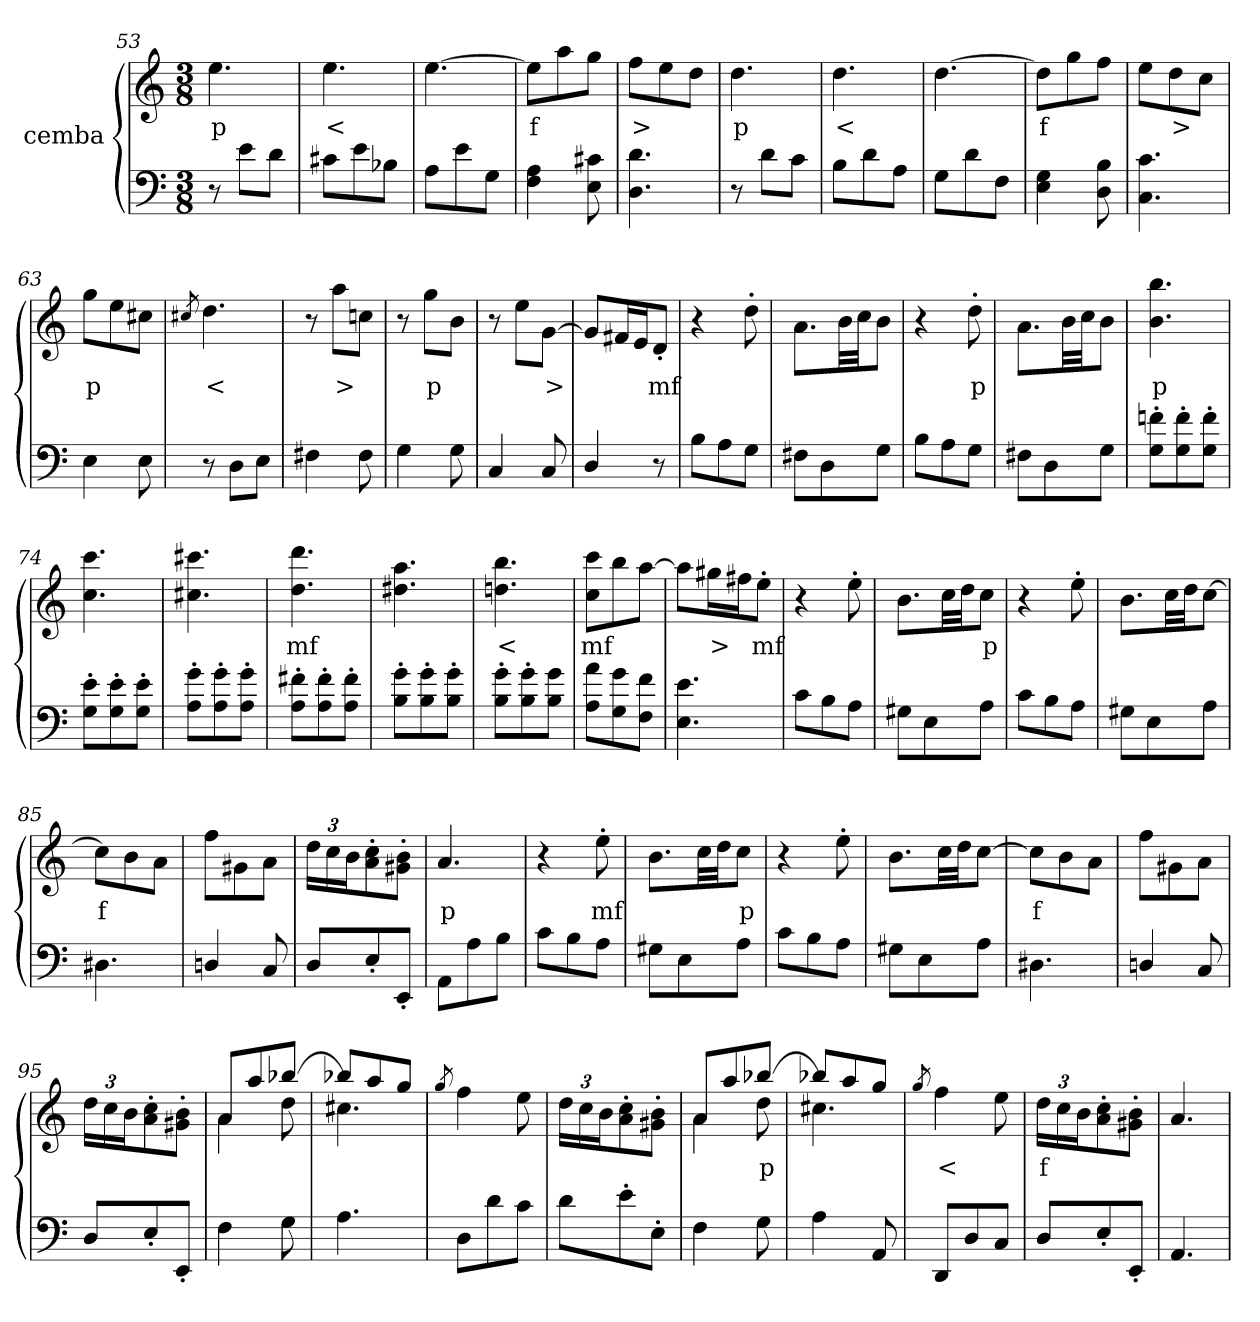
**kern	**kern	**text
*part2	*part1	*part1
*staff2	*staff1	*staff1
*I"cemba	*I"cemba	*
*clefF4	*clefG2	*
*k[]	*k[]	*
*a:	*a:	*
*M3/8	*M3/8	*
=53	=53	=53
8r	4.ee\	p
8e\L	.	.
8d\J	.	.
=54	=54	=54
8c#X\L	4.ee\	<
8e\	.	.
8B-X\J	.	.
=55	=55	=55
8A\L	[4.ee\	.
8e\	.	.
8G\J	.	.
=56	=56	=56
4F\ 4A\	8ee\L]	f
.	8aa\	.
8E\ 8c#X\	8gg\J	.
=57	=57	=57
4.D\ 4.d\	8ff\L	>
.	8ee\	.
.	8dd\J	.
=58	=58	=58
8r	4.dd\	p
8d\L	.	.
8c\J	.	.
=59	=59	=59
8B\L	4.dd\	<
8d\	.	.
8A\J	.	.
=60	=60	=60
8G\L	[4.dd\	.
8d\	.	.
8F\J	.	.
=61	=61	=61
4E\ 4G\	8dd\L]	f
.	8gg\	.
8D\ 8B\	8ff\J	.
=62	=62	=62
4.C\ 4.c\	8ee\L	.
.	8dd\	>
.	8cc\J	.
=63	=63	=63
4E\	8gg\L	p
.	8ee\	.
8E\	8cc#X\J	.
=64	=64	=64
.	8qcc#X/	.
8r	4.dd\	<
8D\L	.	.
8E\J	.	.
=65	=65	=65
4F#X\	8r	.
.	8aa\L	>
8F#\	8ccn\J	.
=66	=66	=66
4G\	8r	.
.	8gg\L	p
8G\	8b\J	.
=67	=67	=67
4C/	8r	.
.	8ee\L	.
8C/	[8g\J	>
=68	=68	=68
4D/	8g/L]	.
.	16f#X/L	.
.	16e/J	.
8r	8d'>/J	mf
=69	=69	=69
8B\L	4r	.
8A\	.	.
8G\J	8dd'>\	.
=70	=70	=70
8F#X\L	8.a\L	.
8D\	.	.
.	32b\LL	.
.	32cc\JJ	.
8G\J	8b\J	.
=71	=71	=71
8B\L	4r	.
8A\	.	.
8G\J	8dd'>\	p
=72	=72	=72
8F#X\L	8.a\L	.
8D\	.	.
.	32b\LL	.
.	32cc\JJ	.
8G\J	8b\J	.
=73	=73	=73
8G\'> 8fn\'>L	4.b\ 4.bb\	p
8G\'> 8f\'>	.	.
8G\'> 8f\'>J	.	.
=74	=74	=74
8G\'> 8e\'>L	4.cc\ 4.ccc\	.
8G\'> 8e\'>	.	.
8G\'> 8e\'>J	.	.
=75	=75	=75
8A\'> 8g\'>L	4.cc#X\ 4.ccc#X\	.
8A\'> 8g\'>	.	.
8A\'> 8g\'>J	.	.
=76	=76	=76
8A\'> 8f#X\'>L	4.dd\ 4.ddd\	mf
8A\'> 8f#\'>	.	.
8A\'> 8f#\'>J	.	.
=77	=77	=77
8B\'> 8g\'>L	4.dd#X\ 4.aa\	.
8B\'> 8g\'>	.	.
8B\'> 8g\'>J	.	.
=78	=78	=78
8B\'> 8g\'>L	4.ddn\ 4.bb\	<
8B\'> 8g\'>	.	.
8B\ 8g\J	.	.
=79	=79	=79
8A\ 8a\L	8cc\ 8ccc\L	mf
8G\ 8g\	8bb\	.
8F\ 8f\J	[8aa\J	.
=80	=80	=80
4.E\ 4.e\	8aa\L]	.
.	16gg#X\L	>
.	16ff#X\J	.
.	8ee'>\J	mf
=81	=81	=81
8c\L	4r	.
8B\	.	.
8A\J	8ee'>\	.
=82	=82	=82
8G#X\L	8.b\L	.
8E\	.	.
.	32cc\LL	.
.	32dd\JJ	.
8A\J	8cc\J	p
=83	=83	=83
8c\L	4r	.
8B\	.	.
8A\J	8ee'>\	.
=84	=84	=84
8G#X\L	8.b\L	.
8E\	.	.
.	32cc\LL	.
.	32dd\JJ	.
8A\J	[8cc\J	.
=85	=85	=85
4.D#X\	8cc\L]	f
.	8b\	.
.	8a\J	.
=86	=86	=86
4Dn/	8ff\L	.
.	8g#X\	.
8C/	8a\J	.
=87	=87	=87
8D/L	24dd\LL	.
.	24cc\	.
.	24b\J	.
8E'>/	8a\'> 8cc\'>	.
8EE'>/J	8g#X\'> 8b\'>J	.
=88	=88	=88
8AA\L	4.a/	p
8A\	.	.
8B\J	.	.
=89	=89	=89
8c\L	4r	.
8B\	.	.
8A\J	8ee'>\	mf
=90	=90	=90
8G#X\L	8.b\L	.
8E\	.	.
.	32cc\LL	.
.	32dd\JJ	.
8A\J	8cc\J	p
=91	=91	=91
8c\L	4r	.
8B\	.	.
8A\J	8ee'>\	.
=92	=92	=92
8G#X\L	8.b\L	.
8E\	.	.
.	32cc\LL	.
.	32dd\JJ	.
8A\J	[8cc\J	.
=93	=93	=93
4.D#X\	8cc\L]	f
.	8b\	.
.	8a\J	.
=94	=94	=94
4Dn/	8ff\L	.
.	8g#X\	.
8C/	8a\J	.
=95	=95	=95
8D/L	24dd\LL	.
.	24cc\	.
.	24b\J	.
8E'>/	8a\'> 8cc\'>	.
8EE'>/J	8g#X\'> 8b\'>J	.
=96	=96	=96
*	*^	*
4F\	8a/L	4a\	.
.	8aa/	.	.
8G\	[8bb-X/J	8dd\	.
=97	=97	=97	=97
4.A\	8bb-X/L]	4.cc#X\	.
.	8aa/	.	.
.	8gg/J	.	.
*	*v	*v	*
=98	=98	=98
.	8qgg/	.
8D\L	4ff\	.
8d\	.	.
8c\J	8ee\	.
=99	=99	=99
8d\L	24dd\LL	.
.	24cc\	.
.	24b\J	.
8e'>\	8a\'> 8cc\'>	.
8E'>\J	8g#X\'> 8b\'>J	.
=100	=100	=100
*	*^	*
4F\	8a/L	4a\	.
.	8aa/	.	.
8G\	[8bb-X/J	8dd\	p
=101	=101	=101	=101
4A\	8bb-X/L]	4.cc#X\	.
.	8aa/	.	.
8AA/	8gg/J	.	.
*	*v	*v	*
=102	=102	=102
.	8qgg/	.
8DD/L	4ff\	<
8D/	.	.
8C/J	8ee\	.
=103	=103	=103
8D/L	24dd\LL	f
.	24cc\	.
.	24b\J	.
8E'>/	8a\'> 8cc\'>	.
8EE'>/J	8g#X\'> 8b\'>J	.
=104	=104	=104
4.AA/	4.a/	.
=	=	=
*-	*-	*-
